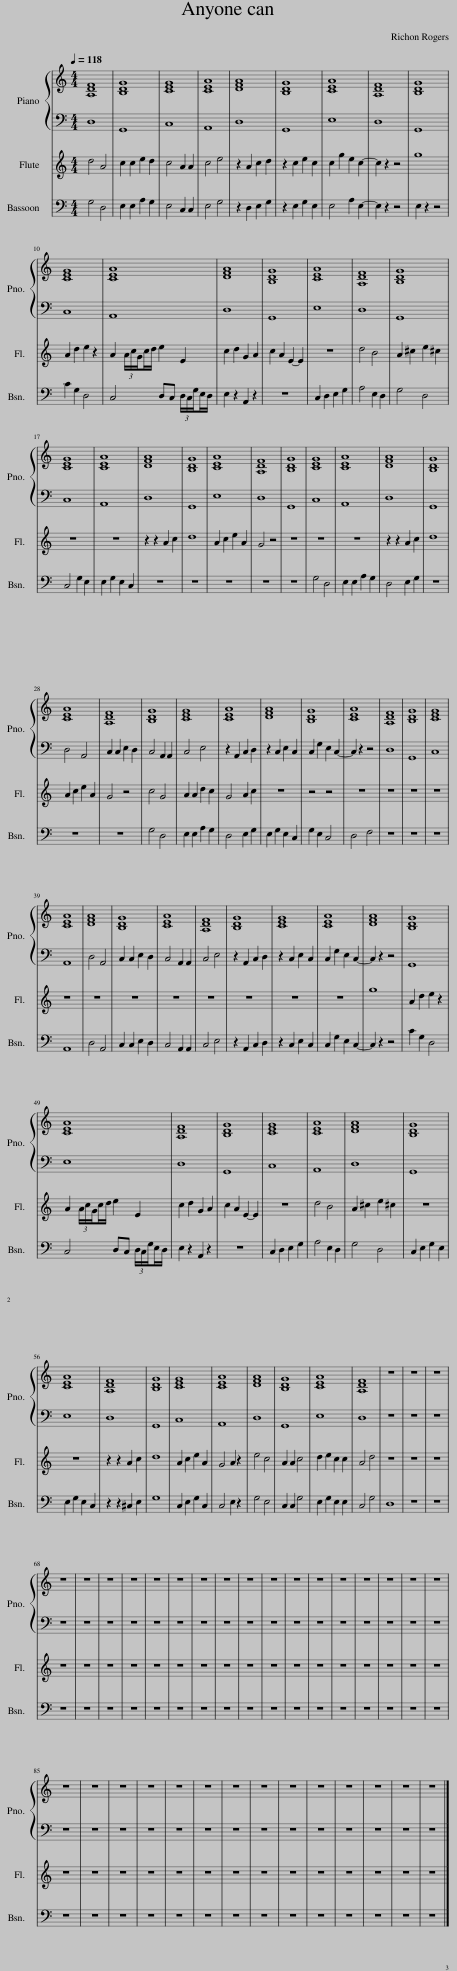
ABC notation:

X:1
%%score { 1 | 2 } 3 4
L:1/8
Q:1/4=118
M:4/4
I:linebreak $
K:C
V:1 treble
V:2 bass
V:3 treble
V:4 bass
V:1
 [A,DF]8 | [B,DG]8 | [CEG]8 | [CEA]8 | [DFA]8 | %5
 [B,DG]8 | [CEA]8 | [A,DF]8 | [B,DG]8 |$ [CEG]8 | %10
 [CEA]8 | [DFA]8 | [B,DG]8 | [CEA]8 | [A,DF]8 | %15
 [B,DG]8 |$ [CEG]8 | [CEA]8 | [DFA]8 | [B,DG]8 | %20
 [CEA]8 | [A,DF]8 | [B,DG]8 | [CEG]8 | [CEA]8 | %25
 [DFA]8 | [B,DG]8 |$ [CEA]8 | [A,DF]8 | [B,DG]8 | %30
 [CEG]8 | [CEA]8 | [DFA]8 | [B,DG]8 | [CEA]8 | %35
 [A,DF]8 | [B,DG]8 | [CEG]8 |$ [CEA]8 | [DFA]8 | %40
 [B,DG]8 | [CEA]8 | [A,DF]8 | [B,DG]8 | [CEG]8 | %45
 [CEA]8 | [DFA]8 | [B,DG]8 |$ [CEA]8 | [A,DF]8 | %50
 [B,DG]8 | [CEG]8 | [CEA]8 | [DFA]8 | [B,DG]8 |$ %55
 [CEA]8 | [A,DF]8 | [B,DG]8 | [CEG]8 | [CEA]8 | %60
 [DFA]8 | [B,DG]8 | [CEA]8 | [A,DF]8 | z8 | %65
 z8 | z8 |$ z8 | z8 | z8 | %70
 z8 | z8 | z8 | z8 | z8 | %75
 z8 | z8 | z8 | z8 | z8 | %80
 z8 | z8 | z8 | z8 |$ z8 | %85
 z8 | z8 | z8 | z8 | z8 | %90
 z8 | z8 | z8 | z8 | z8 | %95
 z8 | z8 | z8 |] %98
V:2
 D,8 | G,,8 | C,8 | A,,8 | D,8 | %5
 G,,8 | E,8 | D,8 | G,,8 |$ C,8 | %10
 A,,8 | D,8 | G,,8 | E,8 | D,8 | %15
 G,,8 |$ C,8 | A,,8 | D,8 | G,,8 | %20
 E,8 | D,8 | G,,8 | C,8 | A,,8 | %25
 D,8 | G,,8 |$ D,4 A,,4 | C,2 C,2 E,2 D,2 | C,4 A,,2 A,,2 | %30
 C,4 E,4 | z2 A,,2 C,2 D,2 | z2 C,2 E,2 C,2 | C,2 G,2 E,2 C,2- | C,2 z2 z4 | %35
 D,8 | G,,8 | C,8 |$ A,,8 | D,4 A,,4 | %40
 C,2 C,2 E,2 D,2 | C,4 A,,2 A,,2 | C,4 E,4 | z2 A,,2 C,2 D,2 | z2 C,2 E,2 C,2 | %45
 C,2 G,2 E,2 C,2- | C,2 z2 z4 | G,,8 |$ E,8 | D,8 | %50
 G,,8 | C,8 | A,,8 | D,8 | G,,8 |$ %55
 E,8 | D,8 | G,,8 | C,8 | A,,8 | %60
 D,8 | G,,8 | E,8 | D,8 | z8 | %65
 z8 | z8 |$ z8 | z8 | z8 | %70
 z8 | z8 | z8 | z8 | z8 | %75
 z8 | z8 | z8 | z8 | z8 | %80
 z8 | z8 | z8 | z8 |$ z8 | %85
 z8 | z8 | z8 | z8 | z8 | %90
 z8 | z8 | z8 | z8 | z8 | %95
 z8 | z8 | z8 |] %98
V:3
 d4 A4 | c2 c2 e2 d2 | c4 A2 A2 | c4 e4 | z2 A2 c2 d2 | %5
 z2 c2 e2 c2 | c2 g2 e2 c2- | c2 z2 z4 | g8 |$ A2 d2 e2 z2 | %10
 A2 (3A/c/G/c/d/ e2 E2 | c2 d2 G2 A2 | c2 A2 E2- E2 | z8 | d4 B4 | %15
 A2 ^c2 e2 ^c2 |$ z8 | z8 | z2 z2 A2 c2 | d8 | %20
 A2 c2 e2 A2 | G4 z4 | z8 | z8 | z8 | %25
 z2 z2 A2 c2 | d8 |$ A2 c2 e2 A2 | G4 z4 | c4 G4 | %30
 A2 A2 d2 c2 | G4 A2 c2 | z8 | z4 z4 | z8 | %35
 z8 | z8 | z8 |$ z8 | z8 | %40
 z8 | z8 | z8 | z8 | z8 | %45
 z8 | g8 | A2 d2 e2 z2 |$ A2 (3A/c/G/c/d/ e2 E2 | c2 d2 G2 A2 | %50
 c2 A2 E2- E2 | z8 | d4 B4 | A2 ^c2 e2 ^c2 | z8 |$ %55
 z8 | z2 z2 A2 c2 | d8 | A2 c2 e2 A2 | G4 A2 z2 | %60
 e4 c4 | A2 A2 c4 | d2 e2 c2 c2 | A4 d4 | z8 | %65
 z8 | z8 |$ z8 | z8 | z8 | %70
 z8 | z8 | z8 | z8 | z8 | %75
 z8 | z8 | z8 | z8 | z8 | %80
 z8 | z8 | z8 | z8 |$ z8 | %85
 z8 | z8 | z8 | z8 | z8 | %90
 z8 | z8 | z8 | z8 | z8 | %95
 z8 | z8 | z8 |] %98
V:4
 G,4 D,4 | E,2 E,2 A,2 G,2 | E,4 C,2 C,2 | E,4 G,4 | z2 D,2 E,2 G,2 | %5
 z2 E,2 G,2 E,2 | E,4 A,2 E,2- | E,2 z2 z4 | E,2 z2 z4 |$ C2 G,2 D,4 | %10
 C,4 D,C, (3D,/C,/G,/E,/D,/ | E,2 z2 A,,2 z2 | z8 | C,2 D,2 E,2 G,2 | A,4 E,2 D,2 | %15
 G,4 D,4 |$ C,4 G,2 E,2 | E,2 G,2 E,2 C,2 | z8 | z8 | %20
 z8 | z8 | z8 | G,4 D,4 | E,2 E,2 A,2 G,2 | %25
 D,4 E,2 G,2 | z8 |$ z8 | z8 | G,4 D,4 | %30
 E,2 E,2 A,2 G,2 | D,4 E,2 G,2 | E,2 G,2 E,2 C,2 | G,2 E,2 C,4 | D,4 F,4 | %35
 z8 | z8 | z8 |$ A,,8 | D,4 A,,4 | %40
 C,2 C,2 E,2 D,2 | C,4 A,,2 A,,2 | C,4 E,4 | z2 A,,2 C,2 D,2 | z2 C,2 E,2 C,2 | %45
 C,2 G,2 E,2 C,2- | C,2 z2 z4 | C2 G,2 D,4 |$ C,4 D,C, (3D,/C,/G,/E,/D,/ | E,2 z2 A,,2 z2 | %50
 z8 | C,2 D,2 E,2 G,2 | A,4 E,2 D,2 | G,4 D,4 | C,2 E,2 G,2 E,2 |$ %55
 E,2 G,2 E,2 C,2 | z2 z2 ^C,2 E,2 | G,8 | C,2 E,2 G,2 C,2 | C,4 E,2 z2 | %60
 G,4 E,4 | C,2 C,2 G,4 | E,2 G,2 E,2 E,2 | C,4 G,4 | D,8 | %65
 z8 | z8 |$ z8 | z8 | z8 | %70
 z8 | z8 | z8 | z8 | z8 | %75
 z8 | z8 | z8 | z8 | z8 | %80
 z8 | z8 | z8 | z8 |$ z8 | %85
 z8 | z8 | z8 | z8 | z8 | %90
 z8 | z8 | z8 | z8 | z8 | %95
 z8 | z8 | z8 |] %98
